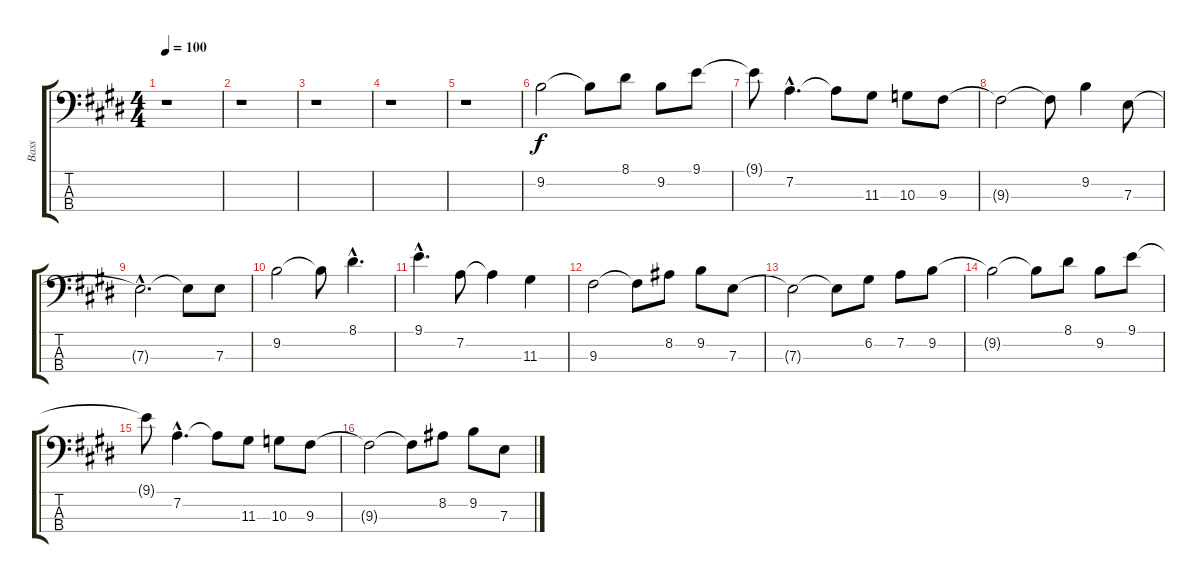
\track ("Bass" "Bass") {instrument electricbassfinger}
\staff {score tabs}
\tuning (G2 D2 A1 E1) {hide}
\ts (4 4)
\tempo 100
\clef f4
\ks e
r.1{dy f instrument electricbassfinger} |
r.1 |
r.1 |
r.1 |
r.1 |
9.2.2 9.2{t}.8 8.1.8 9.2.8 9.1.8 |
9.1{t}.8 7.2{hac}.4{d} 7.2{t}.8 11.3.8 10.3.8 9.3.8 |
9.3{t}.2 9.3{t}.8 9.2.4 7.3.8 |
7.3{hac t}.2{d} 7.3{t}.8 7.3.8 |
9.2.2 9.2{t}.8 8.1{hac}.4{d} |
9.1{hac}.4{d} 7.2.8 7.2{t}.4 11.3.4 |
9.3.2 9.3{t}.8 8.2.8 9.2.8 7.3.8 |
7.3{t}.2 7.3{t}.8 6.2.8 7.2.8 9.2.8 |
9.2{t}.2 9.2{t}.8 8.1.8 9.2.8 9.1.8 |
9.1{t}.8 7.2{hac}.4{d} 7.2{t}.8 11.3.8 10.3.8 9.3.8 |
9.3{t}.2 9.3{t}.8 8.2.8 9.2.8 7.3.8
